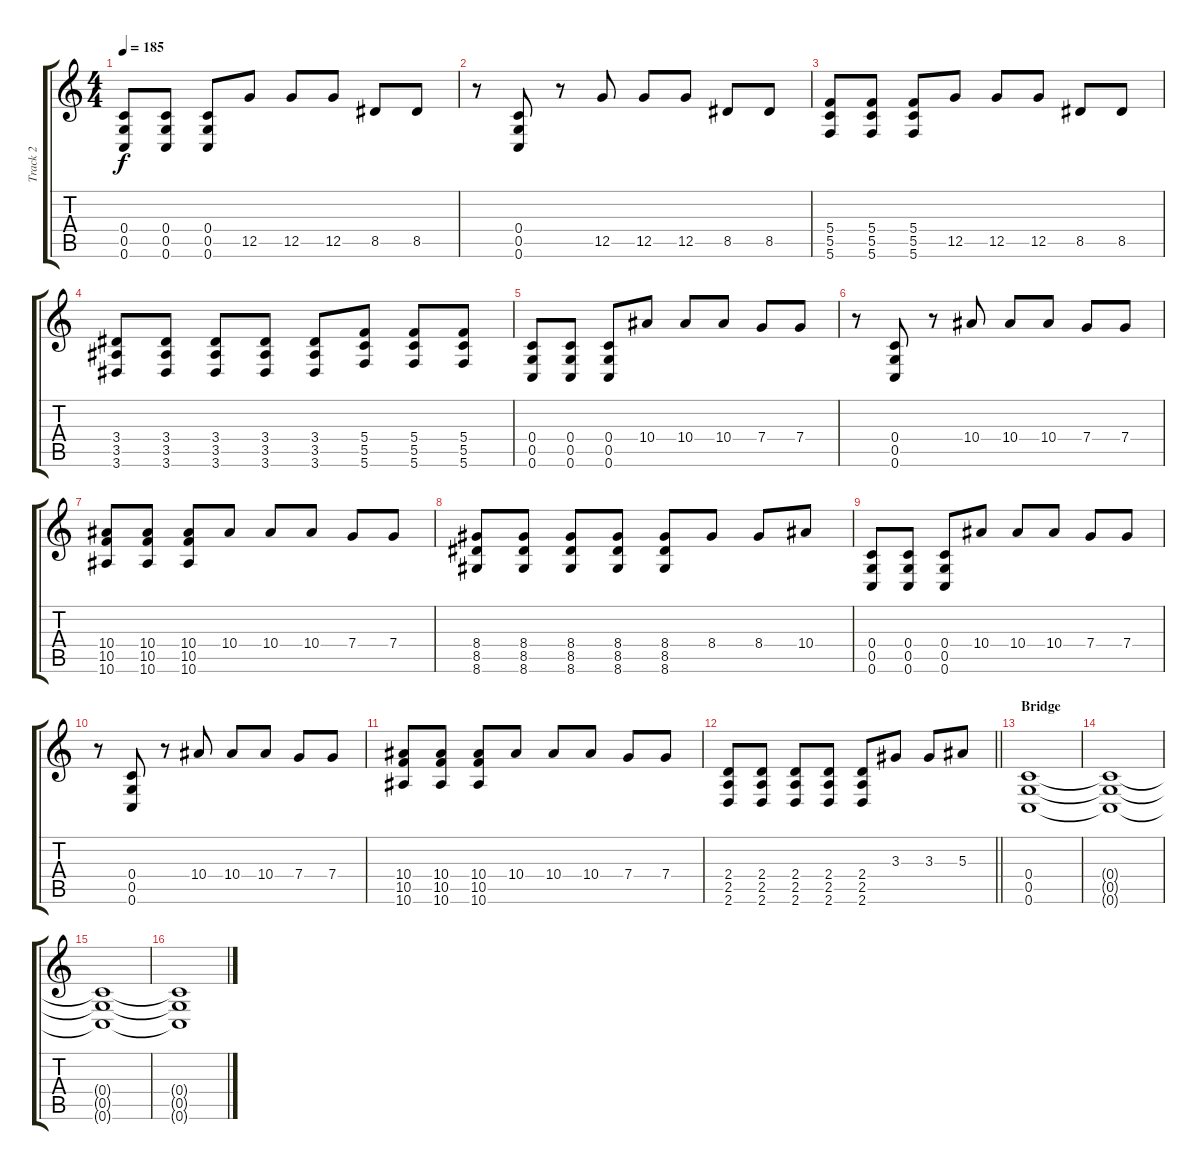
\track ("Track 2" "Track 2") {instrument distortionguitar}
\staff {score tabs}
\tuning (D4 A3 F3 C3 G2 C2) {hide}
\ts (4 4)
\tempo 185
\clef g2
\ks c
(0.4 0.5 0.6).8{dy f} (0.4 0.5 0.6).8 (0.4 0.5 0.6).8 12.5.8 12.5.8 12.5.8 8.5.8 8.5.8 |
r.8 (0.4 0.5 0.6).8 r.8 12.5.8 12.5.8 12.5.8 8.5.8 8.5.8 |
(5.4 5.5 5.6).8 (5.4 5.5 5.6).8 (5.4 5.5 5.6).8 12.5.8 12.5.8 12.5.8 8.5.8 8.5.8 |
(3.4 3.5 3.6).8 (3.4 3.5 3.6).8 (3.4 3.5 3.6).8 (3.4 3.5 3.6).8 (3.4 3.5 3.6).8 (5.4 5.5 5.6).8 (5.4 5.5 5.6).8 (5.4 5.5 5.6).8 |
(0.4 0.5 0.6).8 (0.4 0.5 0.6).8 (0.4 0.5 0.6).8 10.4.8 10.4.8 10.4.8 7.4.8 7.4.8 |
r.8 (0.4 0.5 0.6).8 r.8 10.4.8 10.4.8 10.4.8 7.4.8 7.4.8 |
(10.4 10.5 10.6).8 (10.4 10.5 10.6).8 (10.4 10.5 10.6).8 10.4.8 10.4.8 10.4.8 7.4.8 7.4.8 |
(8.4 8.5 8.6).8 (8.4 8.5 8.6).8 (8.4 8.5 8.6).8 (8.4 8.5 8.6).8 (8.4 8.5 8.6).8 8.4.8 8.4.8 10.4.8 |
(0.4 0.5 0.6).8 (0.4 0.5 0.6).8 (0.4 0.5 0.6).8 10.4.8 10.4.8 10.4.8 7.4.8 7.4.8 |
r.8 (0.4 0.5 0.6).8 r.8 10.4.8 10.4.8 10.4.8 7.4.8 7.4.8 |
(10.4 10.5 10.6).8 (10.4 10.5 10.6).8 (10.4 10.5 10.6).8 10.4.8 10.4.8 10.4.8 7.4.8 7.4.8 |
\barLineRight lightlight
(2.4 2.5 2.6).8 (2.4 2.5 2.6).8 (2.4 2.5 2.6).8 (2.4 2.5 2.6).8 (2.4 2.5 2.6).8 3.3.8 3.3.8 5.3.8 |
\section ("" "Bridge")
(0.4 0.5 0.6).1 |
(0.4{t} 0.5{t} 0.6{t}).1 |
(0.4{t} 0.5{t} 0.6{t}).1 |
(0.4{t} 0.5{t} 0.6{t}).1
